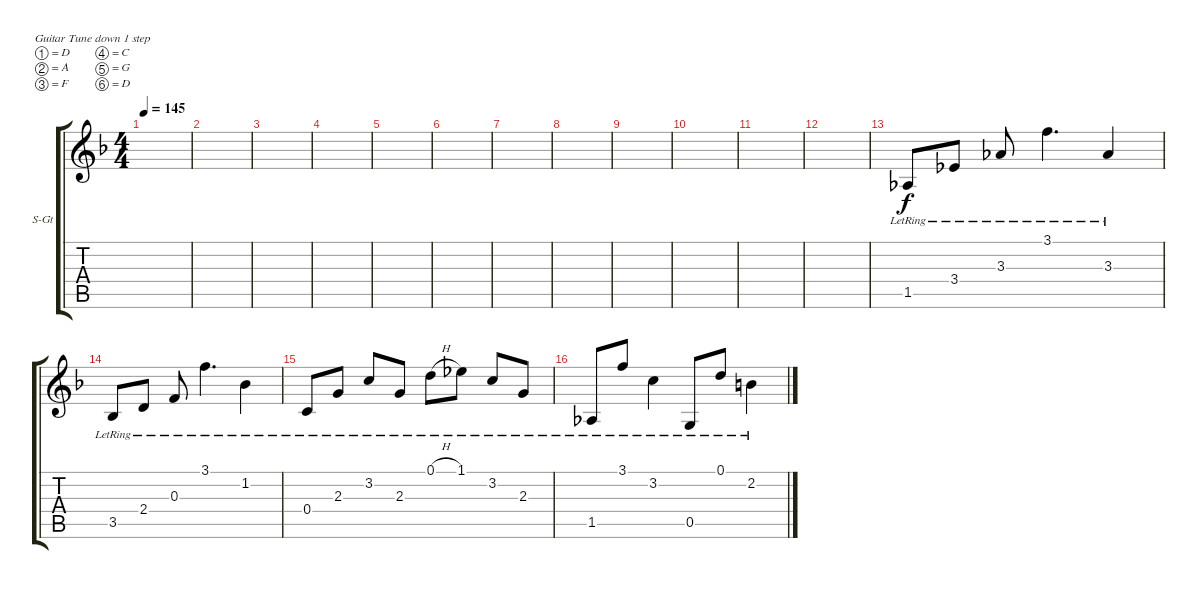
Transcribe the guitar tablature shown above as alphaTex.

\defaultSystemsLayout 4
\bracketExtendMode groupsimilarinstruments
\firstSystemTrackNameOrientation horizontal
\otherSystemsTrackNameOrientation horizontal
\track ("Steel Guitar" "S-Gt") {instrument acousticguitarsteel}
\staff {score tabs}
\tuning (D4 A3 F3 C3 G2 D2)
\ts (4 4)
\tempo 145
\clef g2
\scale
0.333333
\ks dminor
|
\scale
0.333333 |
\scale
0.333333 |
\scale
0.333333 |
\scale
0.333333 |
\scale
0.333333 |
\scale
0.333333 |
\scale
0.333333 |
\scale
0.333333 |
\scale
0.333333 |
\scale
0.333333 |
|
1.5{lr}.8 3.4{lr}.8 3.3{lr}.8 3.1{lr}.4{d} 3.3{lr}.4 |
3.5{lr}.8 2.4{lr}.8 0.3{lr}.8 3.1{lr}.4{d} 1.2{lr}.4 |
0.4{lr}.8 2.3{lr}.8 3.2{lr}.8 2.3{lr}.8 0.1{h lr}.8 1.1{lr}.8 3.2{lr}.8 2.3{lr}.8 |
1.5{lr}.8 3.1{lr}.8 3.2{lr}.4 0.5{lr}.8 0.1{lr}.8 2.2{lr}.4
